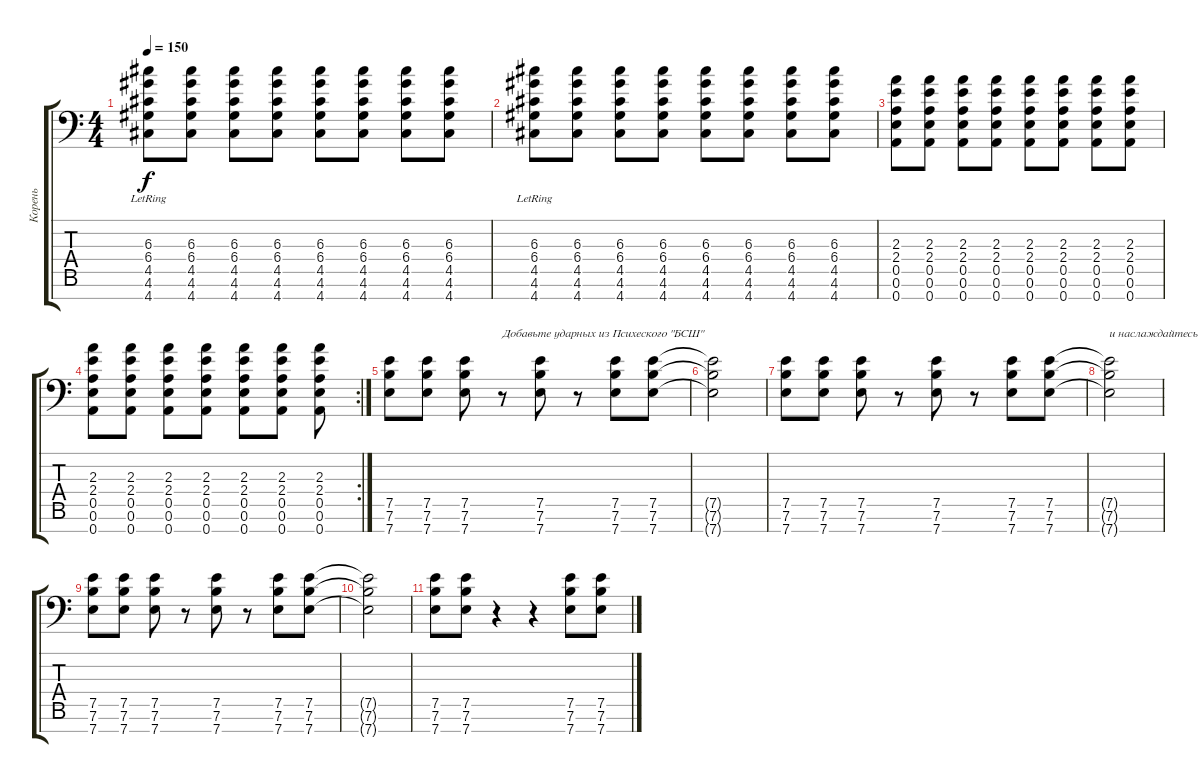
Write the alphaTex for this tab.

\track ("Корень" "Корень") {instrument distortionguitar}
\staff {score tabs}
\tuning (E4 B3 G3 D3 A2 E2 A1) {hide}
\ts (4 4)
\tempo 150
\clef f4
\ks c
(6.3 6.4 4.5{lr} 4.6{lr} 4.7{lr}).8{dy f} (6.3 6.4 4.5 4.6 4.7).8 (6.3 6.4 4.5 4.6 4.7).8 (6.3 6.4 4.5 4.6 4.7).8 (6.3 6.4 4.5 4.6 4.7).8 (6.3 6.4 4.5 4.6 4.7).8 (6.3 6.4 4.5 4.6 4.7).8 (6.3 6.4 4.5 4.6 4.7).8 |
(6.3 6.4 4.5{lr} 4.6{lr} 4.7{lr}).8 (6.3 6.4 4.5 4.6 4.7).8 (6.3 6.4 4.5 4.6 4.7).8 (6.3 6.4 4.5 4.6 4.7).8 (6.3 6.4 4.5 4.6 4.7).8 (6.3 6.4 4.5 4.6 4.7).8 (6.3 6.4 4.5 4.6 4.7).8 (6.3 6.4 4.5 4.6 4.7).8 |
(2.3 2.4 0.5 0.6 0.7).8 (2.3 2.4 0.5 0.6 0.7).8 (2.3 2.4 0.5 0.6 0.7).8 (2.3 2.4 0.5 0.6 0.7).8 (2.3 2.4 0.5 0.6 0.7).8 (2.3 2.4 0.5 0.6 0.7).8 (2.3 2.4 0.5 0.6 0.7).8 (2.3 2.4 0.5 0.6 0.7).8 |
\rc 2
(2.3 2.4 0.5 0.6 0.7).8 (2.3 2.4 0.5 0.6 0.7).8 (2.3 2.4 0.5 0.6 0.7).8 (2.3 2.4 0.5 0.6 0.7).8 (2.3 2.4 0.5 0.6 0.7).8 (2.3 2.4 0.5 0.6 0.7).8 (2.3 2.4 0.5 0.6 0.7).8 |
(7.5 7.6 7.7).8{volume 16} (7.5 7.6 7.7).8 (7.5 7.6 7.7).8 r.8{txt "Добавьте ударных из Психеского \"БСШ\" "} (7.5 7.6 7.7).8 r.8 (7.5 7.6 7.7).8 (7.5 7.6 7.7).8 |
(7.5{t} 7.6{t} 7.7{t}).2 |
(7.5 7.6 7.7).8 (7.5 7.6 7.7).8 (7.5 7.6 7.7).8 r.8 (7.5 7.6 7.7).8 r.8 (7.5 7.6 7.7).8 (7.5 7.6 7.7).8 |
(7.5{t} 7.6{t} 7.7{t}).2{txt "и наслаждайтесь двойным стёбом! =)"} |
(7.5 7.6 7.7).8 (7.5 7.6 7.7).8 (7.5 7.6 7.7).8 r.8 (7.5 7.6 7.7).8 r.8 (7.5 7.6 7.7).8 (7.5 7.6 7.7).8 |
(7.5{t} 7.6{t} 7.7{t}).2 |
(7.5 7.6 7.7).8 (7.5 7.6 7.7).8 r.4 r.4 (7.5 7.6 7.7).8 (7.5 7.6 7.7).8
